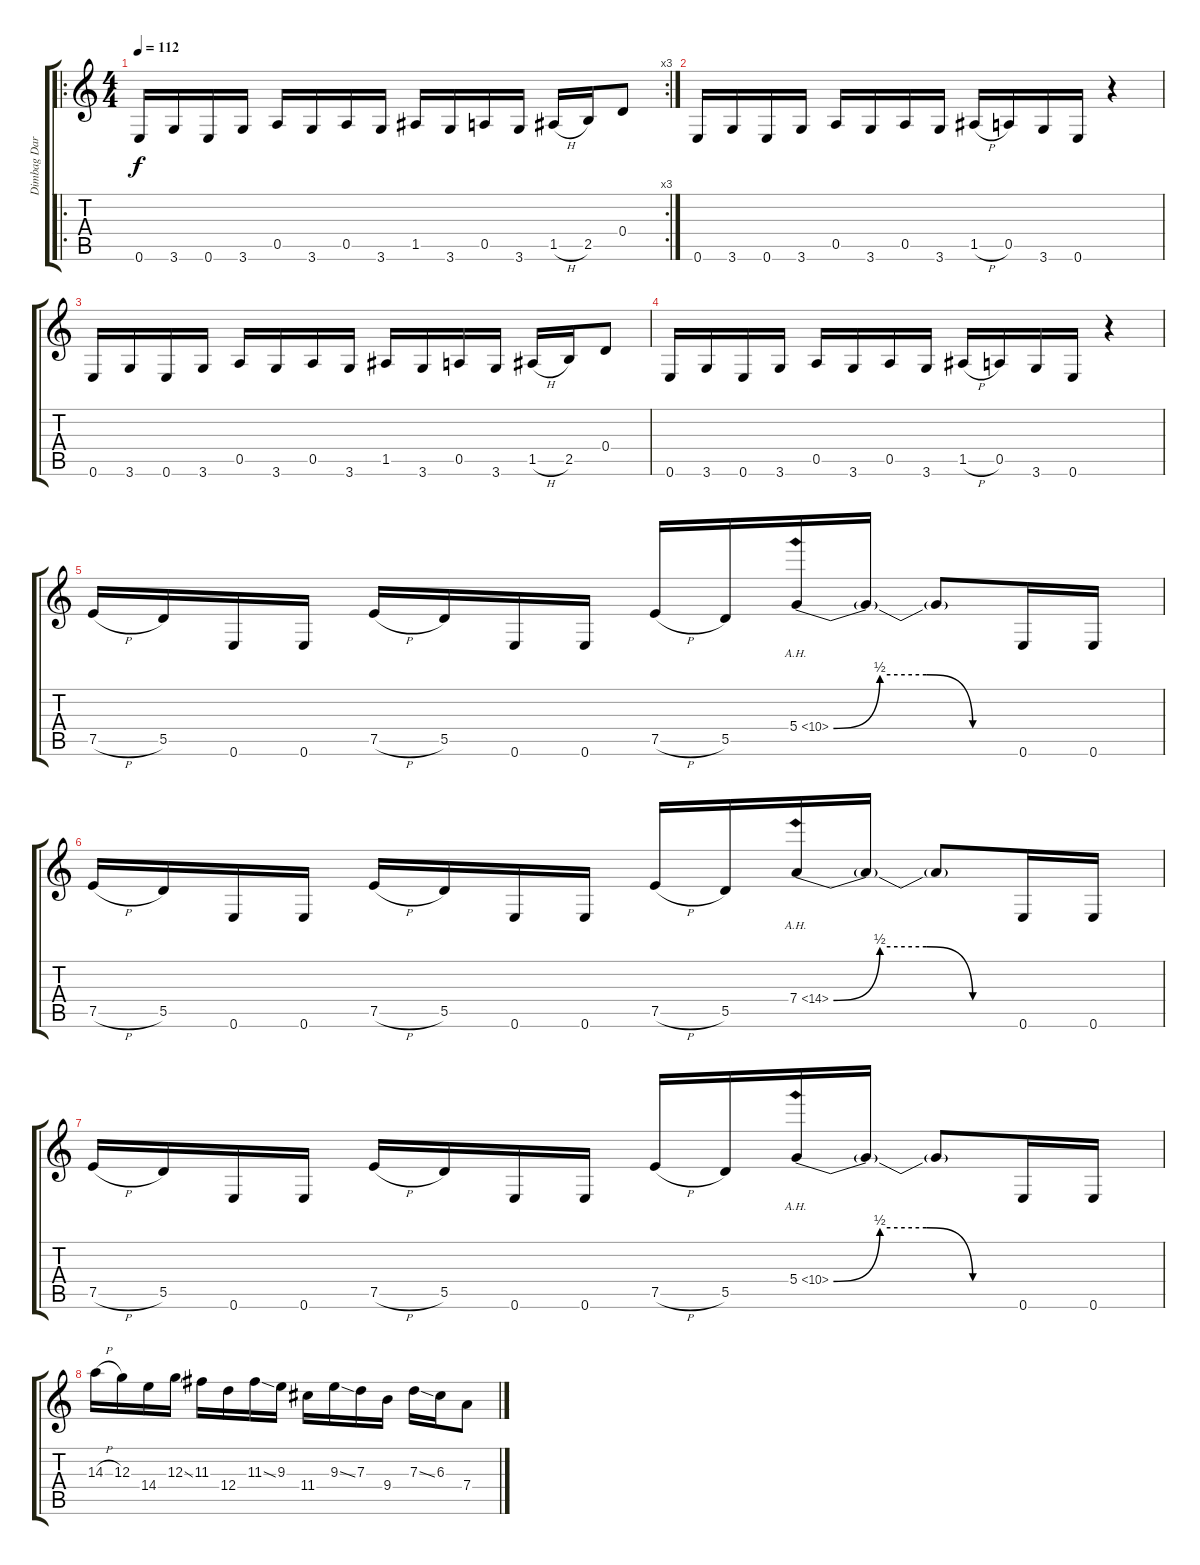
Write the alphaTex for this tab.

\track ("Dimbag Darell" "Dimbag Dar") {instrument distortionguitar}
\staff {score tabs}
\tuning (E4 B3 G3 D3 A2 E2) {hide}
\ro
\rc 3
\ts (4 4)
\tempo 112
\clef g2
\ks c
0.6.16{dy f} 3.6.16 0.6.16 3.6.16 0.5.16 3.6.16 0.5.16 3.6.16 1.5.16 3.6.16 0.5.16 3.6.16 1.5{h}.16 2.5.16 0.4.8 |
0.6.16 3.6.16 0.6.16 3.6.16 0.5.16 3.6.16 0.5.16 3.6.16 1.5{h}.16 0.5.16 3.6.16 0.6.16 r.4 |
0.6.16 3.6.16 0.6.16 3.6.16 0.5.16 3.6.16 0.5.16 3.6.16 1.5.16 3.6.16 0.5.16 3.6.16 1.5{h}.16 2.5.16 0.4.8 |
0.6.16 3.6.16 0.6.16 3.6.16 0.5.16 3.6.16 0.5.16 3.6.16 1.5{h}.16 0.5.16 3.6.16 0.6.16 r.4 |
7.5{h}.16 5.5.16 0.6.16 0.6.16 7.5{h}.16 5.5.16 0.6.16 0.6.16 7.5{h}.16 5.5.16 5.4{be (custom 0 0 15 2 30 2 45 0 60 0) ah 5}.16 5.4{t}.16 5.4{t}.8 0.6.16 0.6.16 |
7.5{h}.16 5.5.16 0.6.16 0.6.16 7.5{h}.16 5.5.16 0.6.16 0.6.16 7.5{h}.16 5.5.16 7.4{be (custom 0 0 15 2 30 2 45 0 60 0) ah 7}.16 7.4{t}.16 7.4{t}.8 0.6.16 0.6.16 |
7.5{h}.16 5.5.16 0.6.16 0.6.16 7.5{h}.16 5.5.16 0.6.16 0.6.16 7.5{h}.16 5.5.16 5.4{be (custom 0 0 15 2 30 2 45 0 60 0) ah 5}.16 5.4{t}.16 5.4{t}.8 0.6.16 0.6.16 |
14.3{h}.16 12.3.16 14.4.16 12.3{ss}.16 11.3.16 12.4.16 11.3{ss}.16 9.3.16 11.4.16 9.3{ss}.16 7.3.16 9.4.16 7.3{ss}.16 6.3.16 7.4.8
